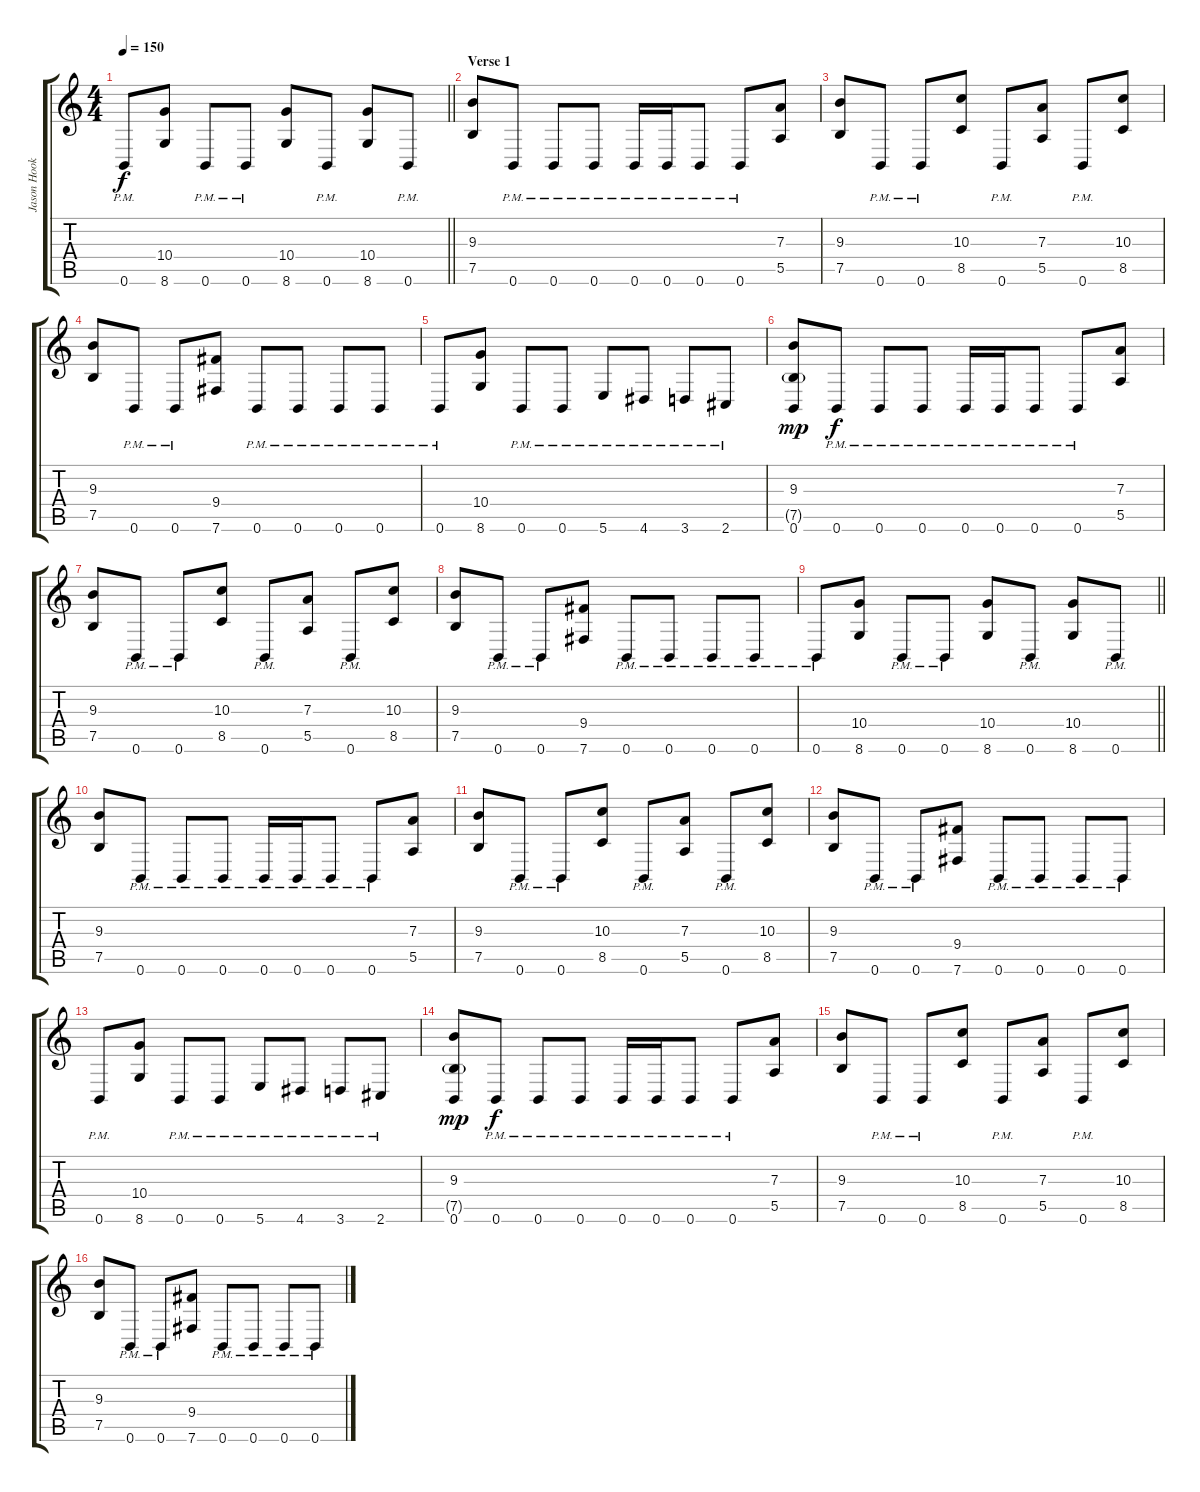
\track ("Jason Hook" "Jason Hook") {instrument distortionguitar}
\staff {score tabs}
\tuning (B3 Gb3 D3 A2 E2 B1) {hide}
\ts (4 4)
\tempo 150
\clef g2
\barLineRight lightlight
\ks c
0.6{pm}.8{dy f} (10.4 8.6).8 0.6{pm}.8 0.6{pm}.8 (10.4 8.6).8 0.6{pm}.8 (10.4 8.6).8 0.6{pm}.8 |
\section ("" "Verse 1")
(9.3 7.5).8 0.6{pm}.8 0.6{pm}.8 0.6{pm}.8 0.6{pm}.16 0.6{pm}.16 0.6{pm}.8 0.6{pm}.8 (7.3 5.5).8 |
(9.3 7.5).8 0.6{pm}.8 0.6{pm}.8 (10.3 8.5).8 0.6{pm}.8 (7.3 5.5).8 0.6{pm}.8 (10.3 8.5).8 |
(9.3 7.5).8 0.6{pm}.8 0.6{pm}.8 (9.4 7.6).8 0.6{pm}.8 0.6{pm}.8 0.6{pm}.8 0.6{pm}.8 |
0.6{pm}.8 (10.4 8.6).8 0.6{pm}.8 0.6{pm}.8 5.6{pm}.8 4.6{pm}.8 3.6{pm}.8 2.6{pm}.8 |
(9.3 7.5{g} 0.6).8{dy mp} 0.6{pm}.8{dy f} 0.6{pm}.8 0.6{pm}.8 0.6{pm}.16 0.6{pm}.16 0.6{pm}.8 0.6{pm}.8 (7.3 5.5).8 |
(9.3 7.5).8 0.6{pm}.8 0.6{pm}.8 (10.3 8.5).8 0.6{pm}.8 (7.3 5.5).8 0.6{pm}.8 (10.3 8.5).8 |
(9.3 7.5).8 0.6{pm}.8 0.6{pm}.8 (9.4 7.6).8 0.6{pm}.8 0.6{pm}.8 0.6{pm}.8 0.6{pm}.8 |
\barLineRight lightlight
0.6{pm}.8 (10.4 8.6).8 0.6{pm}.8 0.6{pm}.8 (10.4 8.6).8 0.6{pm}.8 (10.4 8.6).8 0.6{pm}.8 |
(9.3 7.5).8 0.6{pm}.8 0.6{pm}.8 0.6{pm}.8 0.6{pm}.16 0.6{pm}.16 0.6{pm}.8 0.6{pm}.8 (7.3 5.5).8 |
(9.3 7.5).8 0.6{pm}.8 0.6{pm}.8 (10.3 8.5).8 0.6{pm}.8 (7.3 5.5).8 0.6{pm}.8 (10.3 8.5).8 |
(9.3 7.5).8 0.6{pm}.8 0.6{pm}.8 (9.4 7.6).8 0.6{pm}.8 0.6{pm}.8 0.6{pm}.8 0.6{pm}.8 |
0.6{pm}.8 (10.4 8.6).8 0.6{pm}.8 0.6{pm}.8 5.6{pm}.8 4.6{pm}.8 3.6{pm}.8 2.6{pm}.8 |
(9.3 7.5{g} 0.6).8{dy mp} 0.6{pm}.8{dy f} 0.6{pm}.8 0.6{pm}.8 0.6{pm}.16 0.6{pm}.16 0.6{pm}.8 0.6{pm}.8 (7.3 5.5).8 |
(9.3 7.5).8 0.6{pm}.8 0.6{pm}.8 (10.3 8.5).8 0.6{pm}.8 (7.3 5.5).8 0.6{pm}.8 (10.3 8.5).8 |
(9.3 7.5).8 0.6{pm}.8 0.6{pm}.8 (9.4 7.6).8 0.6{pm}.8 0.6{pm}.8 0.6{pm}.8 0.6{pm}.8
